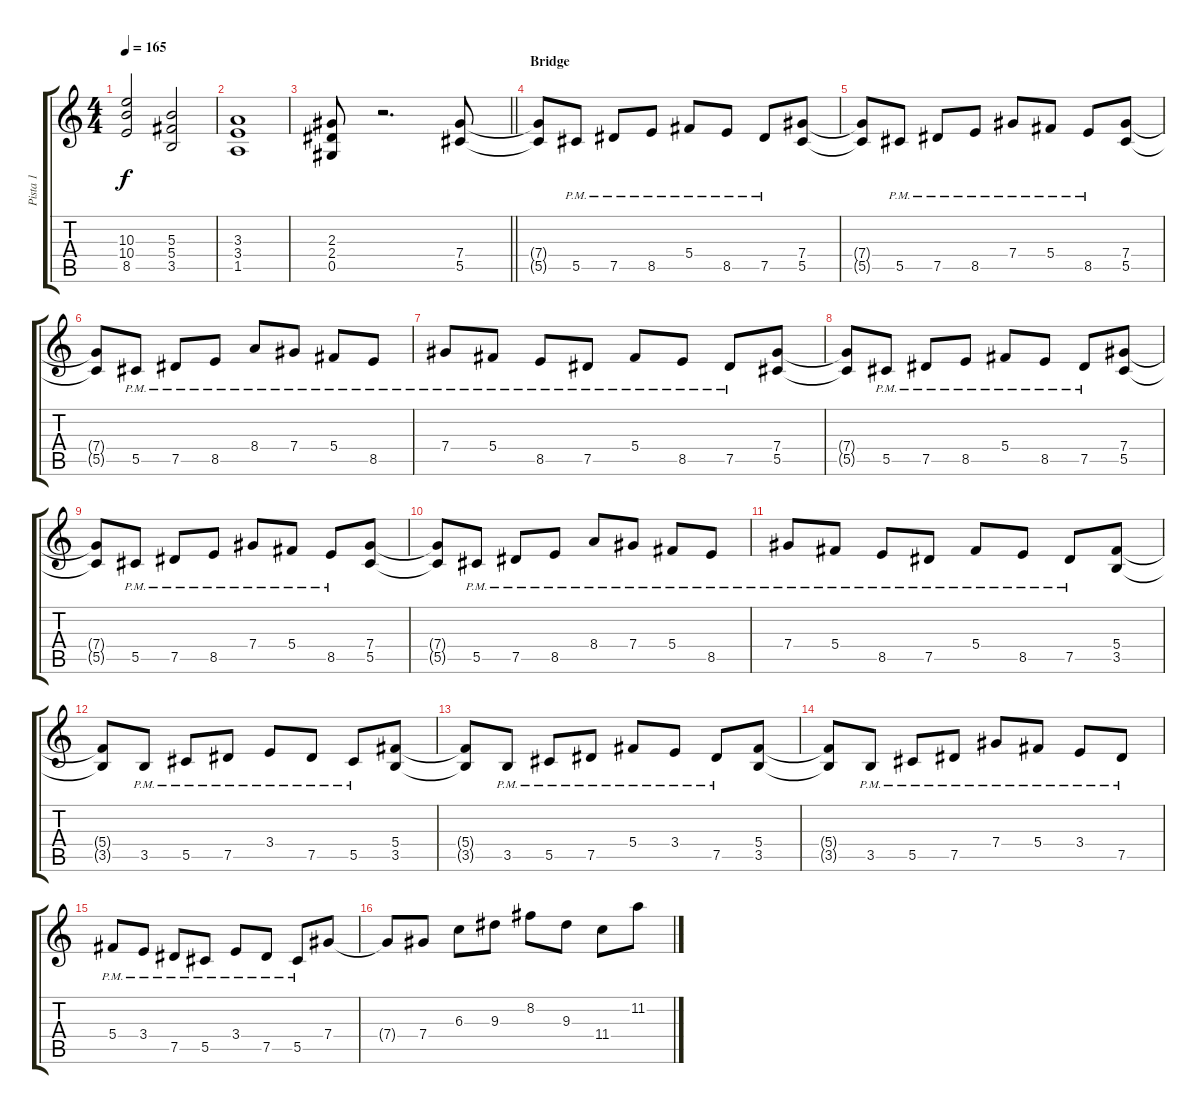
\track ("Pista 1" "Pista 1") {instrument overdrivenguitar}
\staff {score tabs}
\tuning (Eb4 Bb3 Gb3 Db3 Ab2 Eb2) {hide}
\ts (4 4)
\tempo 165
\clef g2
\ks c
(10.3 10.4 8.5).2{dy f} (5.3 5.4 3.5).2 |
(3.3 3.4 1.5).1 |
\barLineRight lightlight
(2.3 2.4 0.5).8 r.2{d} (7.4 5.5).8 |
\section ("" "Bridge")
(7.4{t} 5.5{t}).8 5.5{pm}.8 7.5{pm}.8 8.5{pm}.8 5.4{pm}.8 8.5{pm}.8 7.5{pm}.8 (7.4 5.5).8 |
(7.4{t} 5.5{t}).8 5.5{pm}.8 7.5{pm}.8 8.5{pm}.8 7.4{pm}.8 5.4{pm}.8 8.5{pm}.8 (7.4 5.5).8 |
(7.4{t} 5.5{t}).8 5.5{pm}.8 7.5{pm}.8 8.5{pm}.8 8.4{pm}.8 7.4{pm}.8 5.4{pm}.8 8.5{pm}.8 |
7.4{pm}.8 5.4{pm}.8 8.5{pm}.8 7.5{pm}.8 5.4{pm}.8 8.5{pm}.8 7.5{pm}.8 (7.4 5.5).8 |
(7.4{t} 5.5{t}).8 5.5{pm}.8 7.5{pm}.8 8.5{pm}.8 5.4{pm}.8 8.5{pm}.8 7.5{pm}.8 (7.4 5.5).8 |
(7.4{t} 5.5{t}).8 5.5{pm}.8 7.5{pm}.8 8.5{pm}.8 7.4{pm}.8 5.4{pm}.8 8.5{pm}.8 (7.4 5.5).8 |
(7.4{t} 5.5{t}).8 5.5{pm}.8 7.5{pm}.8 8.5{pm}.8 8.4{pm}.8 7.4{pm}.8 5.4{pm}.8 8.5{pm}.8 |
7.4{pm}.8 5.4{pm}.8 8.5{pm}.8 7.5{pm}.8 5.4{pm}.8 8.5{pm}.8 7.5{pm}.8 (5.4 3.5).8 |
(5.4{t} 3.5{t}).8 3.5{pm}.8 5.5{pm}.8 7.5{pm}.8 3.4{pm}.8 7.5{pm}.8 5.5{pm}.8 (5.4 3.5).8 |
(5.4{t} 3.5{t}).8 3.5{pm}.8 5.5{pm}.8 7.5{pm}.8 5.4{pm}.8 3.4{pm}.8 7.5{pm}.8 (5.4 3.5).8 |
(5.4{t} 3.5{t}).8 3.5{pm}.8 5.5{pm}.8 7.5{pm}.8 7.4{pm}.8 5.4{pm}.8 3.4{pm}.8 7.5{pm}.8 |
5.4{pm}.8 3.4{pm}.8 7.5{pm}.8 5.5{pm}.8 3.4{pm}.8 7.5{pm}.8 5.5{pm}.8 7.4.8 |
7.4{t}.8 7.4.8 6.3.8 9.3.8 8.2.8 9.3.8 11.4.8 11.2.8
